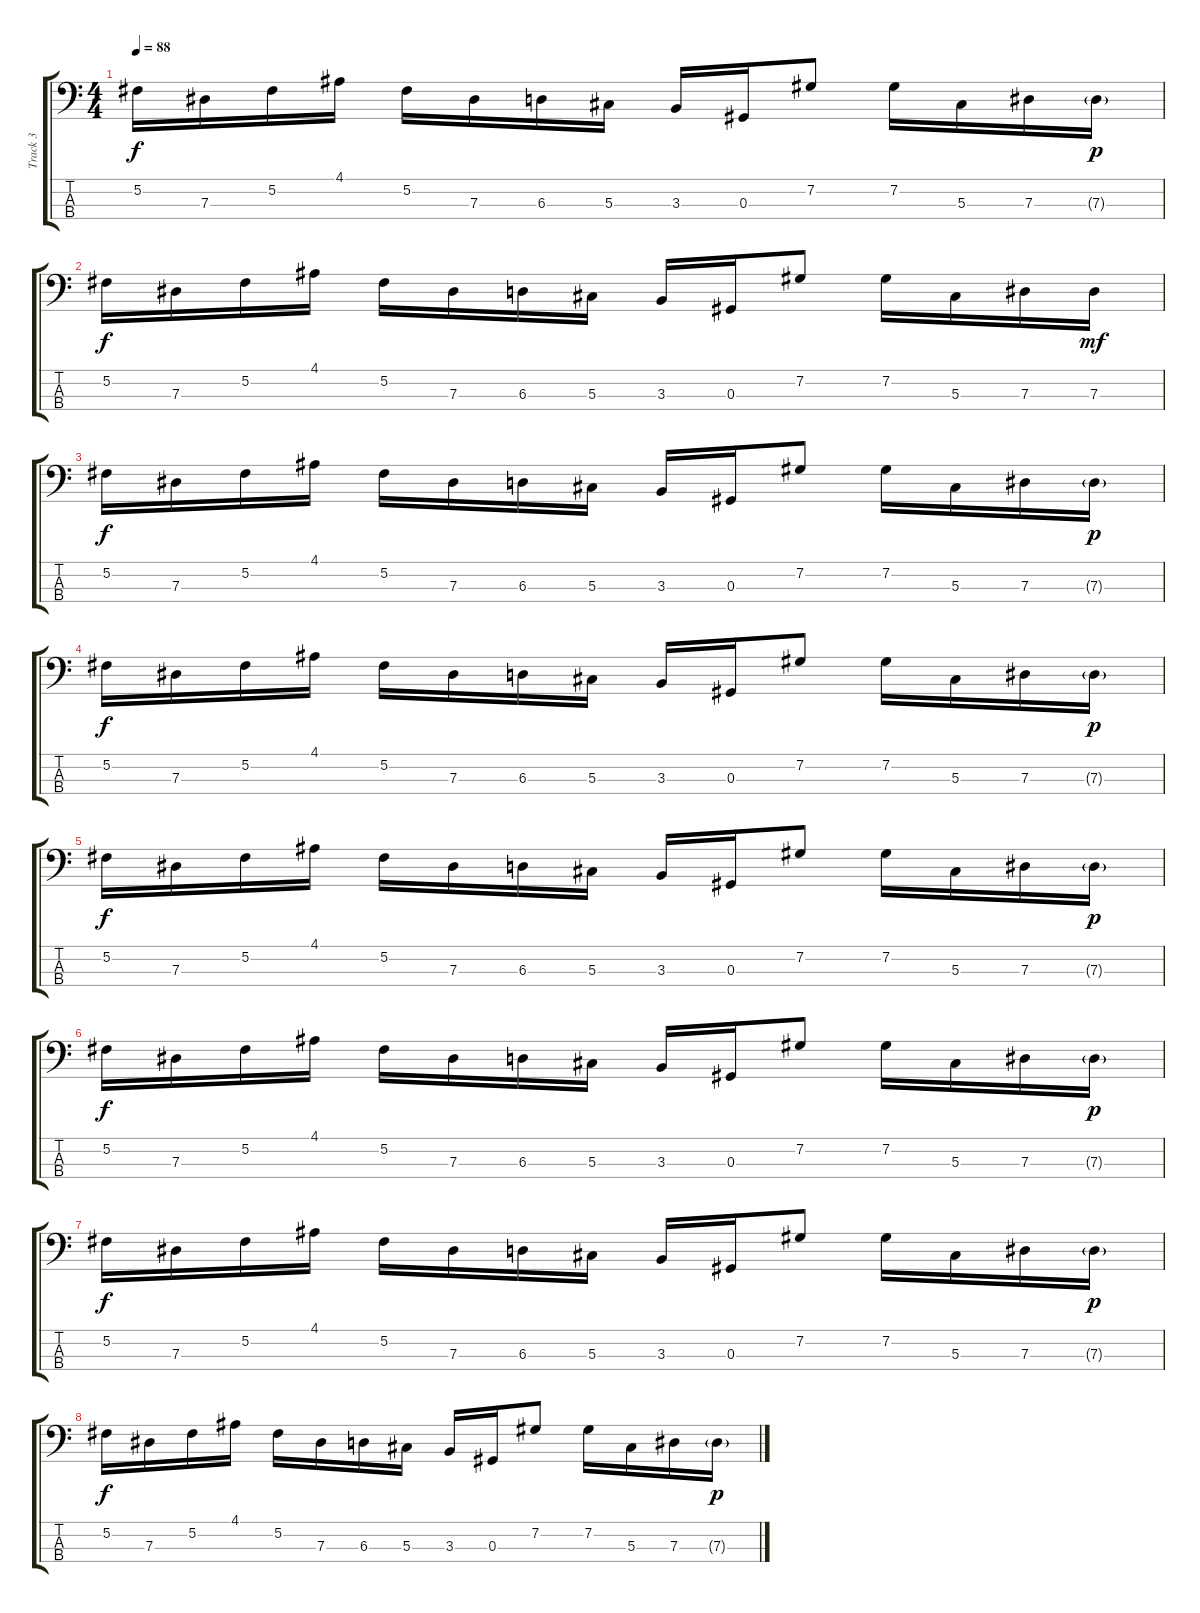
\track ("Track 3" "Track 3") {instrument electricbassfinger}
\staff {score tabs}
\tuning (Gb2 Db2 Ab1 Eb1) {hide}
\ts (4 4)
\tempo 88
\clef f4
\ks aminor
5.2.16{dy f} 7.3.16 5.2.16 4.1.16 5.2.16 7.3.16 6.3.16 5.3.16 3.3.16 0.3.16 7.2.8 7.2.16 5.3.16 7.3.16 7.3{g}.16{dy p} |
5.2.16{dy f} 7.3.16 5.2.16 4.1.16 5.2.16 7.3.16 6.3.16 5.3.16 3.3.16 0.3.16 7.2.8 7.2.16 5.3.16 7.3.16 7.3.16{dy mf} |
5.2.16{dy f} 7.3.16 5.2.16 4.1.16 5.2.16 7.3.16 6.3.16 5.3.16 3.3.16 0.3.16 7.2.8 7.2.16 5.3.16 7.3.16 7.3{g}.16{dy p} |
5.2.16{dy f} 7.3.16 5.2.16 4.1.16 5.2.16 7.3.16 6.3.16 5.3.16 3.3.16 0.3.16 7.2.8 7.2.16 5.3.16 7.3.16 7.3{g}.16{dy p} |
5.2.16{dy f} 7.3.16 5.2.16 4.1.16 5.2.16 7.3.16 6.3.16 5.3.16 3.3.16 0.3.16 7.2.8 7.2.16 5.3.16 7.3.16 7.3{g}.16{dy p} |
5.2.16{dy f} 7.3.16 5.2.16 4.1.16 5.2.16 7.3.16 6.3.16 5.3.16 3.3.16 0.3.16 7.2.8 7.2.16 5.3.16 7.3.16 7.3{g}.16{dy p} |
5.2.16{dy f} 7.3.16 5.2.16 4.1.16 5.2.16 7.3.16 6.3.16 5.3.16 3.3.16 0.3.16 7.2.8 7.2.16 5.3.16 7.3.16 7.3{g}.16{dy p} |
5.2.16{dy f} 7.3.16 5.2.16 4.1.16 5.2.16 7.3.16 6.3.16 5.3.16 3.3.16 0.3.16 7.2.8 7.2.16 5.3.16 7.3.16 7.3{g}.16{dy p}
